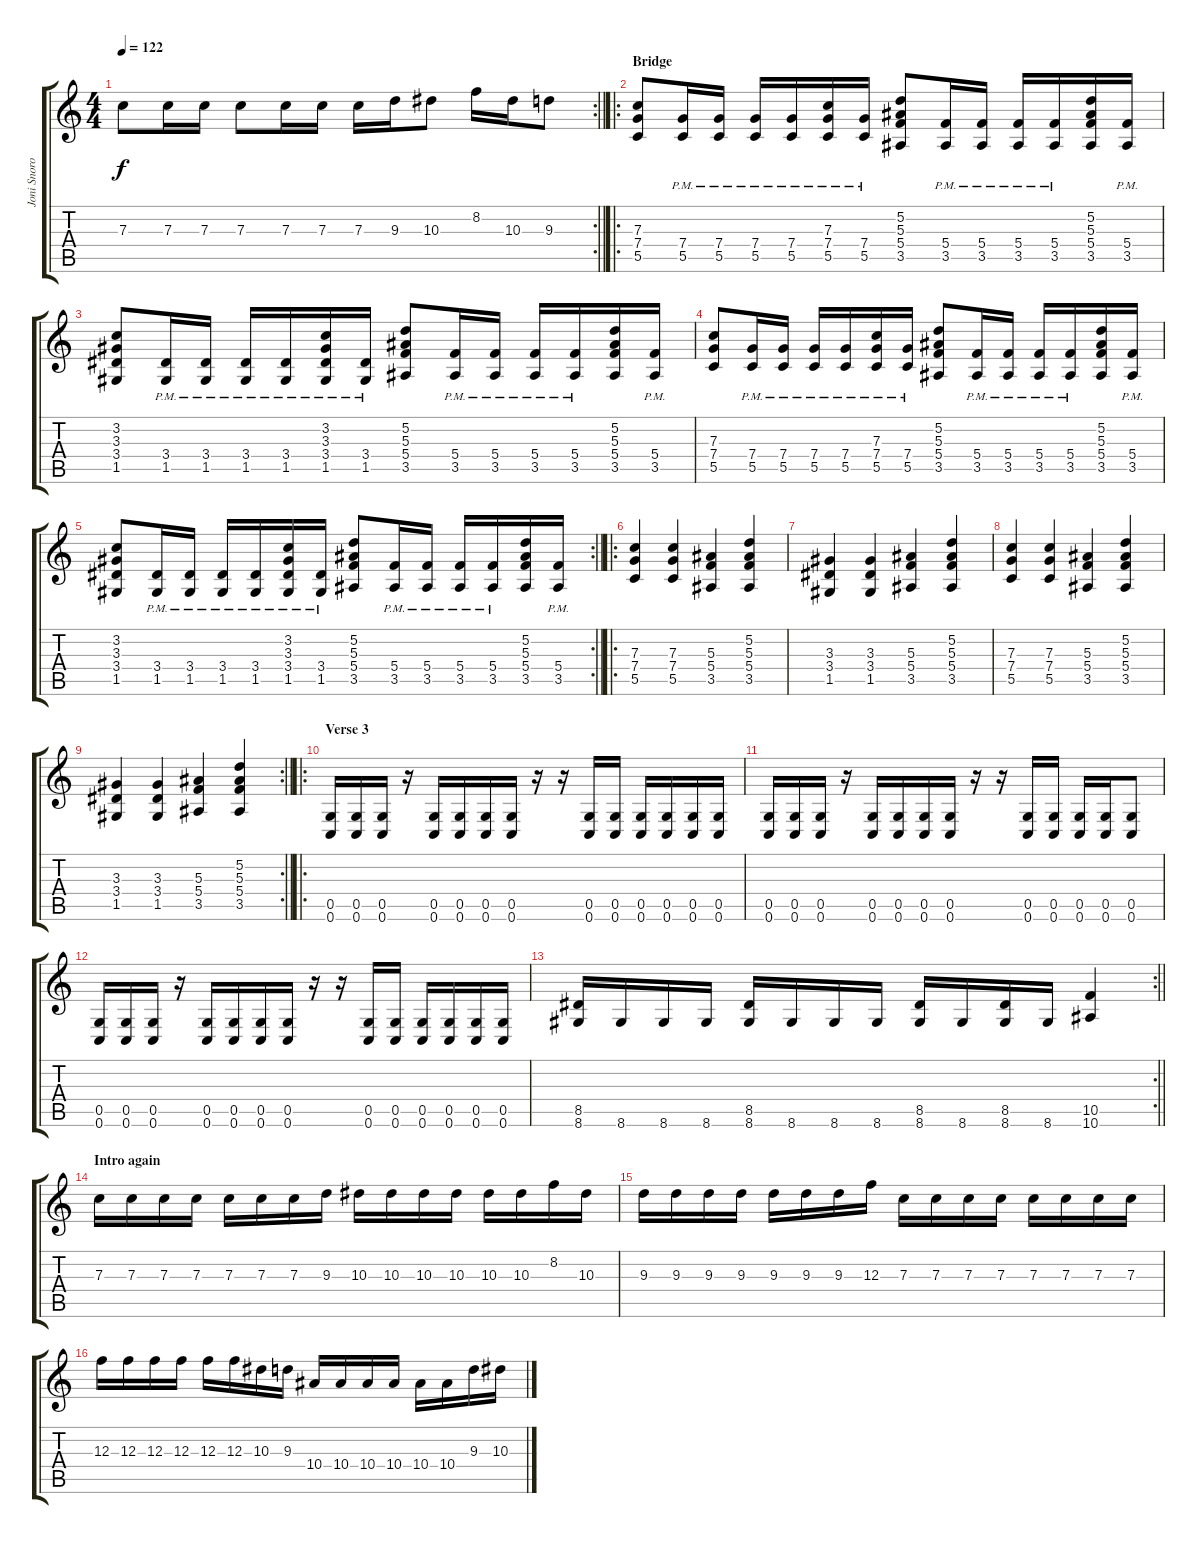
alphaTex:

\track ("Joni Snoro - Guitar" "Joni Snoro") {instrument distortionguitar}
\staff {score tabs}
\tuning (D4 A3 F3 C3 G2 C2) {hide}
\rc 2
\ts (4 4)
\tempo 122
\clef g2
\barLineRight lightlight
\ks c
7.3.8{dy f} 7.3.16 7.3.16 7.3.8 7.3.16 7.3.16 7.3.16 9.3.16 10.3.8 8.2.16 10.3.16 9.3.8 |
\ro
\section ("" "Bridge")
(7.3 7.4 5.5).8 (7.4{pm} 5.5{pm}).16 (7.4{pm} 5.5{pm}).16 (7.4{pm} 5.5{pm}).16 (7.4{pm} 5.5{pm}).16 (7.3 7.4 5.5{pm}).16 (7.4{pm} 5.5{pm}).16 (5.2 5.3 5.4 3.5).8 (5.4{pm} 3.5{pm}).16 (5.4{pm} 3.5{pm}).16 (5.4{pm} 3.5{pm}).16 (5.4{pm} 3.5{pm}).16 (5.2 5.3 5.4 3.5).16 (5.4{pm} 3.5{pm}).16 |
(3.2 3.3 3.4 1.5).8 (3.4{pm} 1.5{pm}).16 (3.4{pm} 1.5{pm}).16 (3.4{pm} 1.5{pm}).16 (3.4{pm} 1.5{pm}).16 (3.2 3.3 3.4 1.5{pm}).16 (3.4{pm} 1.5{pm}).16 (5.2 5.3 5.4 3.5).8 (5.4{pm} 3.5{pm}).16 (5.4{pm} 3.5{pm}).16 (5.4{pm} 3.5{pm}).16 (5.4{pm} 3.5{pm}).16 (5.2 5.3 5.4 3.5).16 (5.4{pm} 3.5{pm}).16 |
(7.3 7.4 5.5).8 (7.4{pm} 5.5{pm}).16 (7.4{pm} 5.5{pm}).16 (7.4{pm} 5.5{pm}).16 (7.4{pm} 5.5{pm}).16 (7.3 7.4 5.5{pm}).16 (7.4{pm} 5.5{pm}).16 (5.2 5.3 5.4 3.5).8 (5.4{pm} 3.5{pm}).16 (5.4{pm} 3.5{pm}).16 (5.4{pm} 3.5{pm}).16 (5.4{pm} 3.5{pm}).16 (5.2 5.3 5.4 3.5).16 (5.4{pm} 3.5{pm}).16 |
\rc 2
\barLineRight lightlight
(3.2 3.3 3.4 1.5).8 (3.4{pm} 1.5{pm}).16 (3.4{pm} 1.5{pm}).16 (3.4{pm} 1.5{pm}).16 (3.4{pm} 1.5{pm}).16 (3.2 3.3 3.4 1.5{pm}).16 (3.4{pm} 1.5{pm}).16 (5.2 5.3 5.4 3.5).8 (5.4{pm} 3.5{pm}).16 (5.4{pm} 3.5{pm}).16 (5.4{pm} 3.5{pm}).16 (5.4{pm} 3.5{pm}).16 (5.2 5.3 5.4 3.5).16 (5.4{pm} 3.5{pm}).16 |
\ro
(7.3 7.4 5.5).4 (7.3 7.4 5.5).4 (5.3 5.4 3.5).4 (5.2 5.3 5.4 3.5).4 |
(3.3 3.4 1.5).4 (3.3 3.4 1.5).4 (5.3 5.4 3.5).4 (5.2 5.3 5.4 3.5).4 |
(7.3 7.4 5.5).4 (7.3 7.4 5.5).4 (5.3 5.4 3.5).4 (5.2 5.3 5.4 3.5).4 |
\rc 2
\barLineRight lightlight
(3.3 3.4 1.5).4 (3.3 3.4 1.5).4 (5.3 5.4 3.5).4 (5.2 5.3 5.4 3.5).4 |
\ro
\section ("" "Verse 3")
(0.5 0.6).16 (0.5 0.6).16 (0.5 0.6).16 r.16 (0.5 0.6).16 (0.5 0.6).16 (0.5 0.6).16 (0.5 0.6).16 r.16 r.16 (0.5 0.6).16 (0.5 0.6).16 (0.5 0.6).16 (0.5 0.6).16 (0.5 0.6).16 (0.5 0.6).16 |
(0.5 0.6).16 (0.5 0.6).16 (0.5 0.6).16 r.16 (0.5 0.6).16 (0.5 0.6).16 (0.5 0.6).16 (0.5 0.6).16 r.16 r.16 (0.5 0.6).16 (0.5 0.6).16 (0.5 0.6).16 (0.5 0.6).16 (0.5 0.6).8 |
(0.5 0.6).16 (0.5 0.6).16 (0.5 0.6).16 r.16 (0.5 0.6).16 (0.5 0.6).16 (0.5 0.6).16 (0.5 0.6).16 r.16 r.16 (0.5 0.6).16 (0.5 0.6).16 (0.5 0.6).16 (0.5 0.6).16 (0.5 0.6).16 (0.5 0.6).16 |
\rc 2
\barLineRight lightlight
(8.5 8.6).16 8.6.16 8.6.16 8.6.16 (8.5 8.6).16 8.6.16 8.6.16 8.6.16 (8.5 8.6).16 8.6.16 (8.5 8.6).16 8.6.16 (10.5 10.6).4 |
\section ("" "Intro again")
7.3.16 7.3.16 7.3.16 7.3.16 7.3.16 7.3.16 7.3.16 9.3.16 10.3.16 10.3.16 10.3.16 10.3.16 10.3.16 10.3.16 8.2.16 10.3.16 |
9.3.16 9.3.16 9.3.16 9.3.16 9.3.16 9.3.16 9.3.16 12.3.16 7.3.16 7.3.16 7.3.16 7.3.16 7.3.16 7.3.16 7.3.16 7.3.16 |
12.3.16 12.3.16 12.3.16 12.3.16 12.3.16 12.3.16 10.3.16 9.3.16 10.4.16 10.4.16 10.4.16 10.4.16 10.4.16 10.4.16 9.3.16 10.3.16
